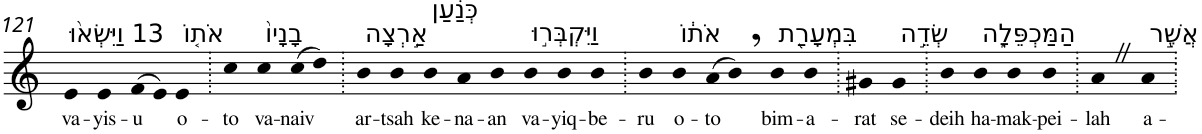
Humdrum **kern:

**kern	**text
*part1	*part1
*staff1	*staff1
*I"Piano	*
*I'Pno	*
!!LO:PB:g=z
*clefG2	*
*k[]	*
=121	=121
!LO:TX:a:t=13 וַיִּשְׂא֨וּ	!
!	!LO:LY:b
4e	va-
!	!LO:LY:b
4e	-yis-
!	!LO:LY:b
(>8f	-u
8e)	.
!LO:TX:a:t=אֹת֤וֹ	!
!	!LO:LY:b
4e	o-
=122.	=122.
!	!LO:LY:b
4cc	-to
!LO:TX:a:t=בָנָיו֙	!
!	!LO:LY:b
4cc	va-
!	!LO:LY:b
(>8cc	-naiv
8dd)	.
=123.	=123.
!LO:TX:a:t=אַ֣רְצָה	!
!	!LO:LY:b
4b	ar-
!	!LO:LY:b
4b	-tsah
!LO:TX:a:t=כְּנַ֔עַן	!
!	!LO:LY:b
4b	ke-
!	!LO:LY:b
4a	-na-
!	!LO:LY:b
4b	-an
!LO:TX:a:t=וַיִּקְבְּר֣וּ	!
!	!LO:LY:b
4b	va-
!	!LO:LY:b
4b	-yiq-
!	!LO:LY:b
4b	-be-
=124.	=124.
!	!LO:LY:b
4b	-ru
!LO:TX:a:t=אֹת֔וֹ	!
!	!LO:LY:b
4b	o-
!	!LO:LY:b
(>8a	-to
8b,)	.
!LO:TX:a:t=בִּמְעָרַ֖ת	!
!	!LO:LY:b
4b	bim-
!	!LO:LY:b
4b	-a-
=125.	=125.
!	!LO:LY:b
4g#X	-rat
!LO:TX:a:t=שְׂדֵ֣ה	!
!	!LO:LY:b
4g#	se-
=126.	=126.
!	!LO:LY:b
4b	-deih
!LO:TX:a:t=הַמַּכְפֵּלָ֑ה	!
!	!LO:LY:b
4b	ha-
!	!LO:LY:b
4b	-mak-
!	!LO:LY:b
4b	-pei-
=127.	=127.
!	!LO:LY:b
4aZ	-lah
!LO:TX:a:t=אֲשֶׁ֣ר	!
!	!LO:LY:b
4a	a-
=.	=.
*-	*-
